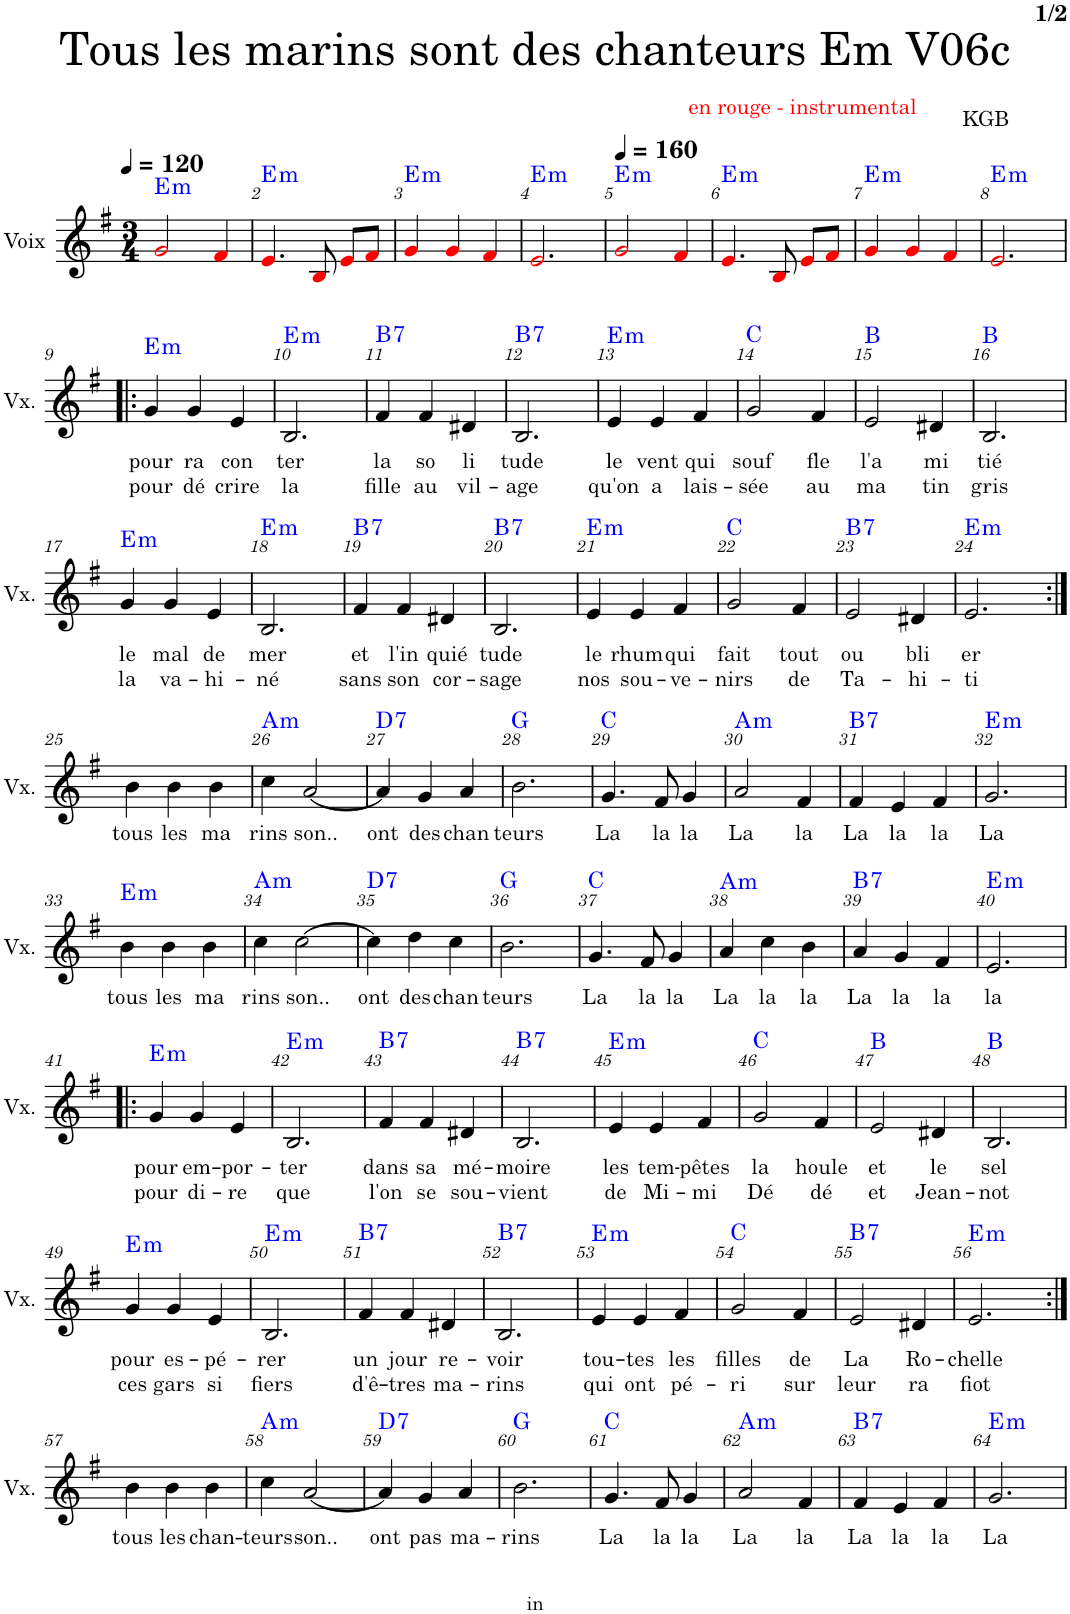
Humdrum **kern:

**kern	**text	**text	**harte	**kern
*part2	*part2	*part2	*part2	*part1
*staff2	*staff2	*staff2	*	*staff1
*I"Voix	*	*	*	*I"instr.
*I'Vx.	*	*	*	*I'instr..
*	*	*	*	*stria5
*clefG2	*	*	*	*clefG2
*Trd1c2	*	*	*	*
*k[f#]	*	*	*	*k[f#]
*M3/4	*	*	*	*M3/4
=1	=1	=1	=1	=1
!	!	!	!LO:H:kt=m	!
2gi/	.	.	E:min	2g
4f#i/	.	.	.	4f#
=2	=2	=2	=2	=2
!	!	!	!LO:H:kt=m	!
4.ei/	.	.	E:min	4.e
8Bi/	.	.	.	8B
8ei/L	.	.	.	8e/L
8f#i/J	.	.	.	8f#/J
=3	=3	=3	=3	=3
!	!	!	!LO:H:kt=m	!
4gi/	.	.	E:min	4g
4gi/	.	.	.	4g
4f#i/	.	.	.	4f#
=4	=4	=4	=4	=4
!	!	!	!LO:H:kt=m	!
2.ei/	.	.	E:min	2.e
=5	=5	=5	=5	=5
!	!	!	!LO:H:kt=m	!
2gi/	.	.	E:min	2g
4f#i/	.	.	.	4f#
=6	=6	=6	=6	=6
!	!	!	!LO:H:kt=m	!
4.ei/	.	.	E:min	4.e
8Bi/	.	.	.	8B
8ei/L	.	.	.	8e/L
8f#i/J	.	.	.	8f#/J
=7	=7	=7	=7	=7
!	!	!	!LO:H:kt=m	!
4gi/	.	.	E:min	4g
4gi/	.	.	.	4g
4f#i/	.	.	.	4f#
=8	=8	=8	=8	=8
!	!	!	!LO:H:kt=m	!
2.ei/	.	.	E:min	2.e
!!LO:LB:g=z
=9!|:	=9!|:	=9!|:	=9!|:	=9!|:
!	!LO:LY:b	!LO:LY:b	!LO:H:kt=m	!
4g/	pour	pour	E:min	2.r
!	!LO:LY:b	!LO:LY:b	!	!
4g/	ra	dé	.	.
!	!LO:LY:b	!LO:LY:b	!	!
4e/	con	crire	.	.
=10	=10	=10	=10	=10
!	!LO:LY:b	!LO:LY:b	!LO:H:kt=m	!
2.B/	ter	la	E:min	2.r
=11	=11	=11	=11	=11
!	!LO:LY:b	!LO:LY:b	!LO:H:kt=7	!
4f#/	la	fille	B:7	2.r
!	!LO:LY:b	!LO:LY:b	!	!
4f#/	so	au	.	.
!	!LO:LY:b	!LO:LY:b	!	!
4d#X/	li	vil-	.	.
=12	=12	=12	=12	=12
!	!LO:LY:b	!LO:LY:b	!LO:H:kt=7	!
2.B/	tude	-age	B:7	2.r
=13	=13	=13	=13	=13
!	!LO:LY:b	!LO:LY:b	!LO:H:kt=m	!
4e/	le	qu'on	E:min	2.r
!	!LO:LY:b	!LO:LY:b	!	!
4e/	vent	a	.	.
!	!LO:LY:b	!LO:LY:b	!	!
4f#/	qui	lais-	.	.
=14	=14	=14	=14	=14
!	!LO:LY:b	!LO:LY:b	!	!
2g/	souf	-sée	C:maj	2.r
!	!LO:LY:b	!LO:LY:b	!	!
4f#/	fle	au	.	.
=15	=15	=15	=15	=15
!	!LO:LY:b	!LO:LY:b	!	!
2e/	l'a	ma	B:maj	2.r
!	!LO:LY:b	!LO:LY:b	!	!
4d#X/	mi	tin	.	.
=16	=16	=16	=16	=16
!	!LO:LY:b	!LO:LY:b	!	!
2.B/	tié	gris	B:maj	2.r
!!LO:LB:g=z
=17	=17	=17	=17	=17
!	!LO:LY:b	!LO:LY:b	!LO:H:kt=m	!
4g/	le	la	E:min	2.r
!	!LO:LY:b	!LO:LY:b	!	!
4g/	mal	va-	.	.
!	!LO:LY:b	!LO:LY:b	!	!
4e/	de	-hi-	.	.
=18	=18	=18	=18	=18
!	!LO:LY:b	!LO:LY:b	!LO:H:kt=m	!
2.B/	mer	-né	E:min	2.r
=19	=19	=19	=19	=19
!	!LO:LY:b	!LO:LY:b	!LO:H:kt=7	!
4f#/	et	sans	B:7	2.r
!	!LO:LY:b	!LO:LY:b	!	!
4f#/	l'in	son	.	.
!	!LO:LY:b	!LO:LY:b	!	!
4d#X/	quié	cor-	.	.
=20	=20	=20	=20	=20
!	!LO:LY:b	!LO:LY:b	!LO:H:kt=7	!
2.B/	tude	-sage	B:7	2.r
=21	=21	=21	=21	=21
!	!LO:LY:b	!LO:LY:b	!LO:H:kt=m	!
4e/	le	nos	E:min	2.r
!	!LO:LY:b	!LO:LY:b	!	!
4e/	rhum	sou-	.	.
!	!LO:LY:b	!LO:LY:b	!	!
4f#/	qui	-ve-	.	.
=22	=22	=22	=22	=22
!	!LO:LY:b	!LO:LY:b	!	!LO:N:vis=2
2g/	fait	-nirs	C:maj	2.r
!	!LO:LY:b	!LO:LY:b	!	!
4f#/	tout	de	.	.
=23	=23	=23	=23	=23
!	!LO:LY:b	!LO:LY:b	!LO:H:kt=7	!
2e/	ou	Ta-	B:7	2.r
!	!LO:LY:b	!LO:LY:b	!	!
4d#X/	bli	-hi-	.	.
=24	=24	=24	=24	=24
!	!LO:LY:b	!LO:LY:b	!LO:H:kt=m	!
2.e/	er	-ti	E:min	2.r
!!LO:LB:g=z
=25:|!	=25:|!	=25:|!	=25:|!	=25:|!
!	!LO:LY:b	!	!	!
4b\	tous	.	.	2.r
!	!LO:LY:b	!	!	!
4b\	les	.	.	.
!	!LO:LY:b	!	!	!
4b\	ma	.	.	.
=26	=26	=26	=26	=26
!	!LO:LY:b	!	!LO:H:kt=m	!
4cc\	rins	.	A:min	2.r
!	!LO:LY:b	!	!	!
[2a/	son..	.	.	.
=27	=27	=27	=27	=27
!	!LO:LY:b	!	!LO:H:kt=7	!
4a/]	ont	.	D:7	2.r
!	!LO:LY:b	!	!	!
4g/	des	.	.	.
!	!LO:LY:b	!	!	!
4a/	chan	.	.	.
=28	=28	=28	=28	=28
!	!LO:LY:b	!	!	!
2.b\	teurs	.	G:maj	2.r
=29	=29	=29	=29	=29
!	!LO:LY:b	!	!	!
4.g/	La	.	C:maj	2.r
!	!LO:LY:b	!	!	!
8f#/	la	.	.	.
!	!LO:LY:b	!	!	!
4g/	la	.	.	.
=30	=30	=30	=30	=30
!	!LO:LY:b	!	!LO:H:kt=m	!
2a/	La	.	A:min	2.r
!	!LO:LY:b	!	!	!
4f#/	la	.	.	.
=31	=31	=31	=31	=31
!	!LO:LY:b	!	!LO:H:kt=7	!
4f#/	La	.	B:7	2.r
!	!LO:LY:b	!	!	!
4e/	la	.	.	.
!	!LO:LY:b	!	!	!
4f#/	la	.	.	.
=32	=32	=32	=32	=32
!	!LO:LY:b	!	!LO:H:kt=m	!
2.g/	La	.	E:min	2.r
!!LO:LB:g=z
=33	=33	=33	=33	=33
!	!LO:LY:b	!	!LO:H:kt=m	!
4b\	tous	.	E:min	2.r
!	!LO:LY:b	!	!	!
4b\	les	.	.	.
!	!LO:LY:b	!	!	!
4b\	ma	.	.	.
=34	=34	=34	=34	=34
!	!LO:LY:b	!	!LO:H:kt=m	!
4cc\	rins	.	A:min	2.r
!	!LO:LY:b	!	!	!
[2cc\	son..	.	.	.
=35	=35	=35	=35	=35
!	!LO:LY:b	!	!LO:H:kt=7	!
4cc\]	ont	.	D:7	2.r
!	!LO:LY:b	!	!	!
4dd\	des	.	.	.
!	!LO:LY:b	!	!	!
4cc\	chan	.	.	.
=36	=36	=36	=36	=36
!	!LO:LY:b	!	!	!
2.b\	teurs	.	G:maj	2.r
=37	=37	=37	=37	=37
!	!LO:LY:b	!	!	!
4.g/	La	.	C:maj	2.r
!	!LO:LY:b	!	!	!
8f#/	la	.	.	.
!	!LO:LY:b	!	!	!
4g/	la	.	.	.
=38	=38	=38	=38	=38
!	!LO:LY:b	!	!LO:H:kt=m	!
4a/	La	.	A:min	2.r
!	!LO:LY:b	!	!	!
4cc\	la	.	.	.
!	!LO:LY:b	!	!	!
4b\	la	.	.	.
=39	=39	=39	=39	=39
!	!LO:LY:b	!	!LO:H:kt=7	!
4a/	La	.	B:7	2.r
!	!LO:LY:b	!	!	!
4g/	la	.	.	.
!	!LO:LY:b	!	!	!
4f#/	la	.	.	.
=40	=40	=40	=40	=40
!	!LO:LY:b	!	!LO:H:kt=m	!
2.e/	la	.	E:min	2.r
!!LO:LB:g=z
=41!|:	=41!|:	=41!|:	=41!|:	=41!|:
!	!LO:LY:b	!LO:LY:b	!LO:H:kt=m	!
4g/	pour	pour	E:min	2.r
!	!LO:LY:b	!LO:LY:b	!	!
4g/	em-	di-	.	.
!	!LO:LY:b	!LO:LY:b	!	!
4e/	-por-	-re	.	.
=42	=42	=42	=42	=42
!	!LO:LY:b	!LO:LY:b	!LO:H:kt=m	!
2.B/	-ter	que	E:min	2.r
=43	=43	=43	=43	=43
!	!LO:LY:b	!LO:LY:b	!LO:H:kt=7	!
4f#/	dans	l'on	B:7	2.r
!	!LO:LY:b	!LO:LY:b	!	!
4f#/	sa	se	.	.
!	!LO:LY:b	!LO:LY:b	!	!
4d#X/	mé-	sou-	.	.
=44	=44	=44	=44	=44
!	!LO:LY:b	!LO:LY:b	!LO:H:kt=7	!
2.B/	-moire	-vient	B:7	2.r
=45	=45	=45	=45	=45
!	!LO:LY:b	!LO:LY:b	!LO:H:kt=m	!
4e/	les	de	E:min	2.r
!	!LO:LY:b	!LO:LY:b	!	!
4e/	tem-	Mi-	.	.
!	!LO:LY:b	!LO:LY:b	!	!
4f#/	-pêtes	-mi	.	.
=46	=46	=46	=46	=46
!	!LO:LY:b	!LO:LY:b	!	!
2g/	la	Dé	C:maj	2.r
!	!LO:LY:b	!LO:LY:b	!	!
4f#/	houle	dé	.	.
=47	=47	=47	=47	=47
!	!LO:LY:b	!LO:LY:b	!	!
2e/	et	et	B:maj	2.r
!	!LO:LY:b	!LO:LY:b	!	!
4d#X/	le	Jean-	.	.
=48	=48	=48	=48	=48
!	!LO:LY:b	!LO:LY:b	!	!
2.B/	sel	-not	B:maj	2.r
!!LO:LB:g=z
=49	=49	=49	=49	=49
!	!LO:LY:b	!LO:LY:b	!LO:H:kt=m	!
4g/	pour	ces	E:min	2.r
!	!LO:LY:b	!LO:LY:b	!	!
4g/	es-	gars	.	.
!	!LO:LY:b	!LO:LY:b	!	!
4e/	-pé-	si	.	.
=50	=50	=50	=50	=50
!	!LO:LY:b	!LO:LY:b	!LO:H:kt=m	!
2.B/	-rer	fiers	E:min	2.r
=51	=51	=51	=51	=51
!	!LO:LY:b	!LO:LY:b	!LO:H:kt=7	!
4f#/	un	d'ê-	B:7	2.r
!	!LO:LY:b	!LO:LY:b	!	!
4f#/	jour	-tres	.	.
!	!LO:LY:b	!LO:LY:b	!	!
4d#X/	re-	ma-	.	.
=52	=52	=52	=52	=52
!	!LO:LY:b	!LO:LY:b	!LO:H:kt=7	!
2.B/	-voir	-rins	B:7	2.r
=53	=53	=53	=53	=53
!	!LO:LY:b	!LO:LY:b	!LO:H:kt=m	!
4e/	tou-	qui	E:min	2.r
!	!LO:LY:b	!LO:LY:b	!	!
4e/	-tes	ont	.	.
!	!LO:LY:b	!LO:LY:b	!	!
4f#/	les	pé-	.	.
=54	=54	=54	=54	=54
!	!LO:LY:b	!LO:LY:b	!	!LO:N:vis=2
2g/	filles	-ri	C:maj	2.r
!	!LO:LY:b	!LO:LY:b	!	!
4f#/	de	sur	.	.
=55	=55	=55	=55	=55
!	!LO:LY:b	!LO:LY:b	!LO:H:kt=7	!
2e/	La	leur	B:7	2.r
!	!LO:LY:b	!LO:LY:b	!	!
4d#X/	Ro-	ra	.	.
=56	=56	=56	=56	=56
!	!LO:LY:b	!LO:LY:b	!LO:H:kt=m	!
2.e/	-chelle	fiot	E:min	2.r
!!LO:LB:g=z
=57:|!	=57:|!	=57:|!	=57:|!	=57:|!
!	!LO:LY:b	!	!	!
4b\	tous	.	.	2.r
!	!LO:LY:b	!	!	!
4b\	les	.	.	.
!	!LO:LY:b	!	!	!
4b\	chan-	.	.	.
=58	=58	=58	=58	=58
!	!LO:LY:b	!	!LO:H:kt=m	!
4cc\	-teurs	.	A:min	2.r
!	!LO:LY:b	!	!	!
[2a/	son..	.	.	.
=59	=59	=59	=59	=59
!	!LO:LY:b	!	!LO:H:kt=7	!
4a/]	ont	.	D:7	2.r
!	!LO:LY:b	!	!	!
4g/	pas	.	.	.
!	!LO:LY:b	!	!	!
4a/	ma-	.	.	.
=60	=60	=60	=60	=60
!	!LO:LY:b	!	!	!
2.b\	-rins	.	G:maj	2.r
=61	=61	=61	=61	=61
!	!LO:LY:b	!	!	!
4.g/	La	.	C:maj	2.r
!	!LO:LY:b	!	!	!
8f#/	la	.	.	.
!	!LO:LY:b	!	!	!
4g/	la	.	.	.
=62	=62	=62	=62	=62
!	!LO:LY:b	!	!LO:H:kt=m	!
2a/	La	.	A:min	2.r
!	!LO:LY:b	!	!	!
4f#/	la	.	.	.
=63	=63	=63	=63	=63
!	!LO:LY:b	!	!LO:H:kt=7	!
4f#/	La	.	B:7	2.r
!	!LO:LY:b	!	!	!
4e/	la	.	.	.
!	!LO:LY:b	!	!	!
4f#/	la	.	.	.
=64	=64	=64	=64	=64
!	!LO:LY:b	!	!LO:H:kt=m	!
2.g/	La	.	E:min	2.r
=	=	=	=	=
*-	*-	*-	*-	*-
